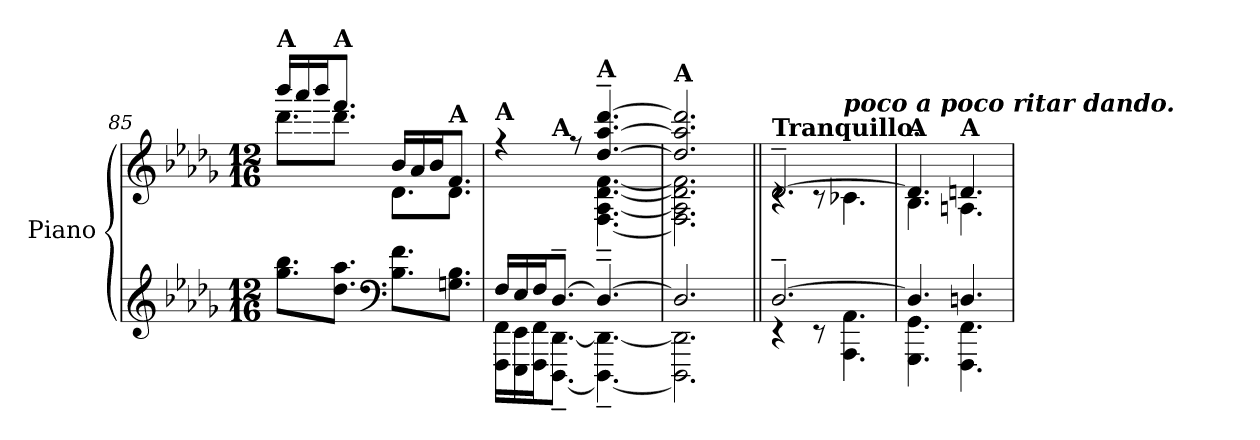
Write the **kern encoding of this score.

**kern	**kern
*part1	*part1
*staff2	*staff1
*I"Piano	*
*I'Pno	*
!!LO:LB:g=z
*clefG2	*clefG2
*k[b-e-a-d-g-]	*k[b-e-a-d-g-]
*M12/16	*M12/16
=85	=85
*	*^
!	!LO:TX:a:B:t=A	!
8.gg-\ 8.bb-\L	16bbb-/LL	8.ddd-\L
.	16aaa-/	.
.	16bbb-/J	.
!	!LO:TX:a:B:t=A	!
8.dd-\ 8.aa-\J	8.fff/J	8.ddd-\J
*clefF4	*	*
8.B-\ 8.f\L	16b-/LL	8.d-\L
.	16a-/	.
.	16b-/J	.
!	!LO:TX:a:B:t=A	!
8.Gn\ 8.B-\J	8.f/J	8.d-\J
=86	=86	=86
*^	*	*
!	!	!LO:TX:a:B:t=A	!
*	*	*	*^
16F/LL	16FFF\ 16FF\LL	4rff	4.ryy	8.ryy
16E-/	16EEE-\ 16EE-\	.	.	.
16F/J	16FFF\ 16FF\J	.	.	.
!	!	!	!	!LO:TX:a:B:t=A
[8.D-~/J	[8.DDD-\~ [8.DD-\~J	.	.	2ryy
.	.	8rff	.	.
!	!	!LO:TX:a:B:t=A	!	!
4.D-~/_	4.DDD-\_~ 4.DD-\_~	[4.dd-/~ [4.aa-/~ [4.ddd-/~	[4.F\~ [4.A-\~ [4.d-\~ [4.f\~	.
.	.	.	.	16ryy
=87	=87	=87	=87	=87
!	!	!LO:TX:a:B:t=A	!	!
*	*	*	*v	*v
2.D-/]	2.DDD-\] 2.DD-\]	2.dd-/] 2.aa-/] 2.ddd-/]	2.F\] 2.A-\] 2.d-\] 2.f\]
=88||	=88||	=88||	=88||
!	!	!LO:TX:a:B:t=Tranquillo.	!
[2.D-~/	4rEE	[2.d-~/	4rc
.	8rEE	.	8rc
!	!	!	!LO:TX:a:Bi:t=poco    a   poco  ritar   dando.
.	4.AAA-\ 4.AA-\	.	4.c-X\
=89	=89	=89	=89
!	!	!LO:TX:a:B:t=A	!
4.D-/]	4.GGG-\ 4.GG-\	4.d-/]	4.B-\
!	!	!LO:TX:a:B:t=A	!
4.Dn/	4.FFF\ 4.FF\	4.dn/	4.An\
*v	*v	*	*
*	*v	*v
=	=
*-	*-
